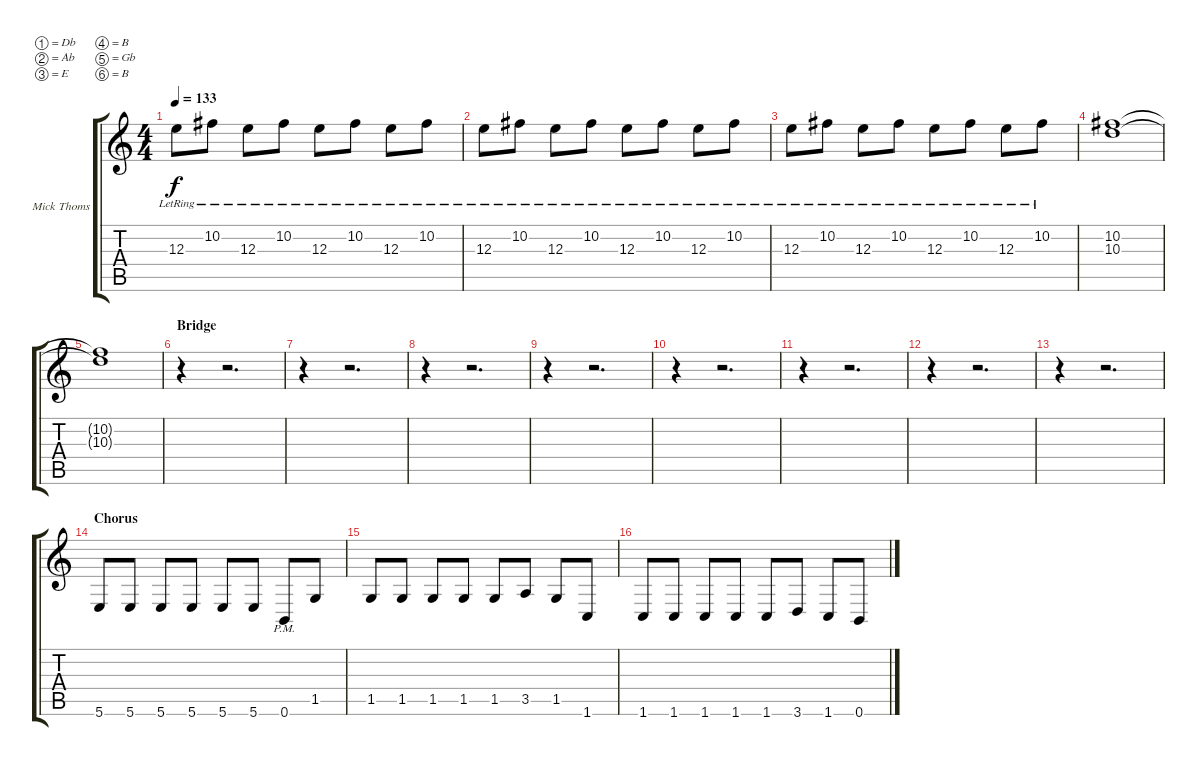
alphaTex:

\bracketExtendMode groupsimilarinstruments
\firstSystemTrackNameOrientation horizontal
\otherSystemsTrackNameOrientation horizontal
\track ("Mick Thomson Interlude" "Mick Thoms") {instrument overdrivenguitar}
\staff {score tabs}
\tuning (Db4 Ab3 E3 B2 Gb2 B1)
\ts (4 4)
\tempo 133
\clef g2
\ks c
12.3{lr}.8{dy f} 10.2{lr}.8 12.3{lr}.8 10.2{lr}.8 12.3{lr}.8 10.2{lr}.8 12.3{lr}.8 10.2{lr}.8 |
12.3{lr}.8 10.2{lr}.8 12.3{lr}.8 10.2{lr}.8 12.3{lr}.8 10.2{lr}.8 12.3{lr}.8 10.2{lr}.8 |
12.3{lr}.8 10.2{lr}.8 12.3{lr}.8 10.2{lr}.8 12.3{lr}.8 10.2{lr}.8 12.3{lr}.8 10.2{lr}.8 |
(10.2 10.3).1 |
(10.2{t} 10.3{t}).1 |
\section ("" "Bridge")
r.4 r.2{d} |
r.4 r.2{d} |
r.4 r.2{d} |
r.4 r.2{d} |
r.4 r.2{d} |
r.4 r.2{d} |
r.4 r.2{d} |
r.4 r.2{d} |
\section ("" "Chorus")
5.6.8 5.6.8 5.6.8 5.6.8 5.6.8 5.6.8 0.6{pm}.8 1.5.8 |
1.5.8 1.5.8 1.5.8 1.5.8 1.5.8 3.5.8 1.5.8 1.6.8 |
1.6.8 1.6.8 1.6.8 1.6.8 1.6.8 3.6.8 1.6.8 0.6.8
